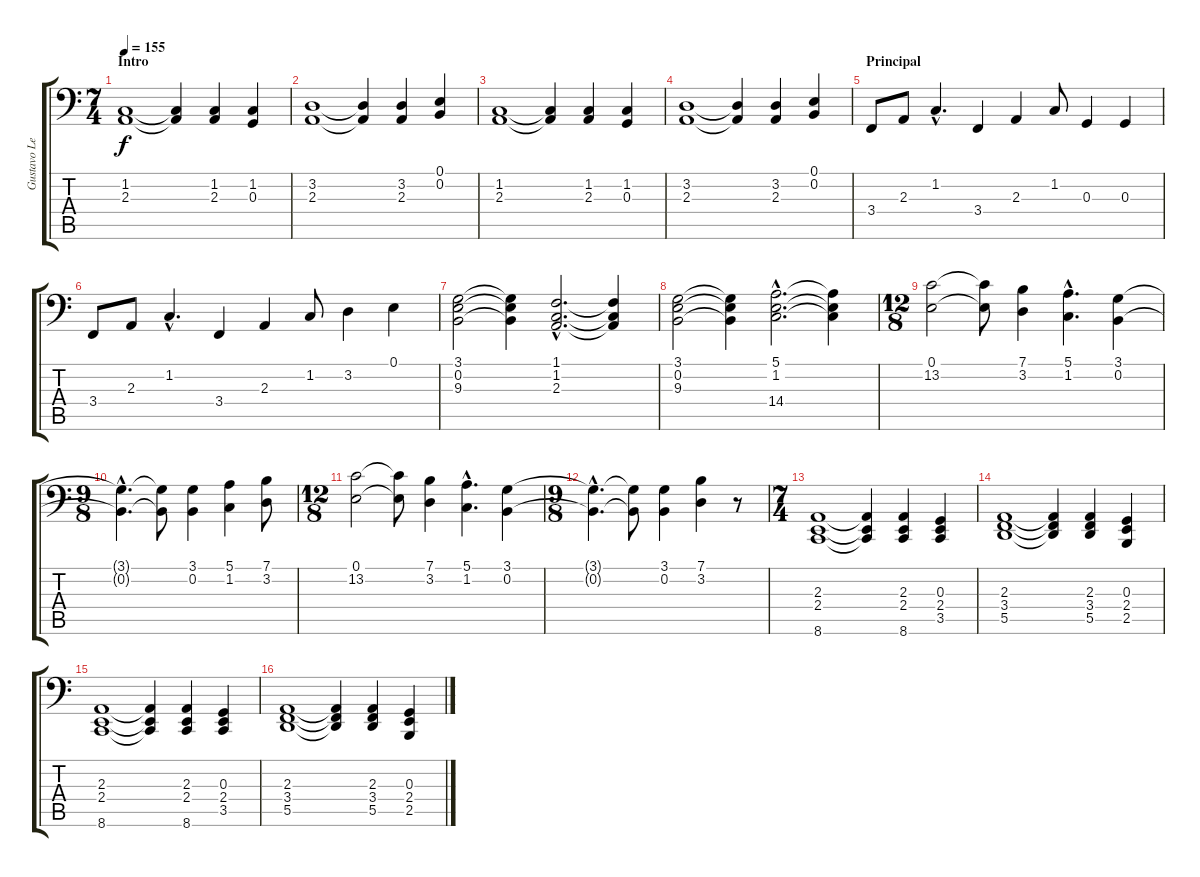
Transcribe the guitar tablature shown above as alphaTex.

\track ("Gustavo Left Piano" "Gustavo Le") {instrument acousticgrandpiano}
\staff {score tabs}
\tuning (E3 B2 G2 D2 A1 E1) {hide}
\ts (7 4)
\section ("" "Intro")
\tempo 155
\clef f4
\ks c
(1.2 2.3).1{dy f instrument acousticgrandpiano} (1.2{t} 2.3{t}).4 (1.2 2.3).4 (1.2 0.3).4 |
(3.2 2.3).1 (3.2{t} 2.3{t}).4 (3.2 2.3).4 (0.1 0.2).4 |
(1.2 2.3).1 (1.2{t} 2.3{t}).4 (1.2 2.3).4 (1.2 0.3).4 |
(3.2 2.3).1 (3.2{t} 2.3{t}).4 (3.2 2.3).4 (0.1 0.2).4 |
\section ("" "Principal")
3.4.8 2.3.8 1.2{hac}.4{d} 3.4.4 2.3.4 1.2.8 0.3.4 0.3.4 |
3.4.8 2.3.8 1.2{hac}.4{d} 3.4.4 2.3.4 1.2.8 3.2.4 0.1.4 |
(3.1 0.2 9.3).2 (3.1{t} 0.2{t} 9.3{t}).4 (1.1{hac} 1.2{hac} 2.3{hac}).2{d} (1.1{t} 1.2{t} 2.3{t}).4 |
(3.1 0.2 9.3).2 (3.1{t} 0.2{t} 9.3{t}).4 (5.1{hac} 1.2{hac} 14.4{hac}).2{d} (5.1{t} 1.2{t} 14.4{t}).4 |
\ts (12 8)
(0.1 13.2).2 (0.1{t} 13.2{t}).8 (7.1 3.2).4 (5.1{hac} 1.2{hac}).4{d} (3.1 0.2).4 |
\ts (9 8)
(3.1{hac t} 0.2{hac t}).4{d} (3.1{t} 0.2{t}).8 (3.1 0.2).4 (5.1 1.2).4 (7.1 3.2).8 |
\ts (12 8)
(0.1 13.2).2 (0.1{t} 13.2{t}).8 (7.1 3.2).4 (5.1{hac} 1.2{hac}).4{d} (3.1 0.2).4 |
\ts (9 8)
(3.1{hac t} 0.2{hac t}).4{d} (3.1{t} 0.2{t}).8 (3.1 0.2).4 (7.1 3.2).4 r.8 |
\ts (7 4)
(2.3 2.4 8.6).1 (2.3{t} 2.4{t} 8.6{t}).4 (2.3 2.4 8.6).4 (0.3 2.4 3.5).4 |
(2.3 3.4 5.5).1 (2.3{t} 3.4{t} 5.5{t}).4 (2.3 3.4 5.5).4 (0.3 2.4 2.5).4 |
(2.3 2.4 8.6).1 (2.3{t} 2.4{t} 8.6{t}).4 (2.3 2.4 8.6).4 (0.3 2.4 3.5).4 |
(2.3 3.4 5.5).1 (2.3{t} 3.4{t} 5.5{t}).4 (2.3 3.4 5.5).4 (0.3 2.4 2.5).4
